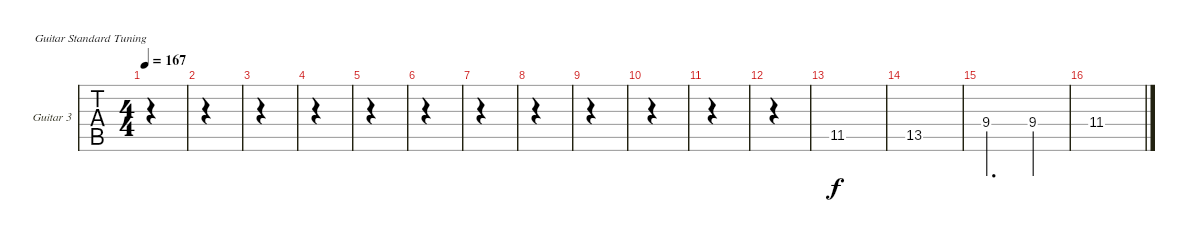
\defaultSystemsLayout 4
\bracketExtendMode groupsimilarinstruments
\firstSystemTrackNameOrientation horizontal
\otherSystemsTrackNameOrientation horizontal
\track ("Frank Iero" "Guitar 3") {instrument distortionguitar}
\staff {tabs}
\tuning (E4 B3 G3 D3 A2 E2)
\ts (4 4)
\tempo 167
\clef g2
\ks abminor
|
|
|
|
|
|
|
|
|
|
|
|
11.5.1 |
13.5.1 |
9.4.2{d} 9.4.4 |
11.4.1
